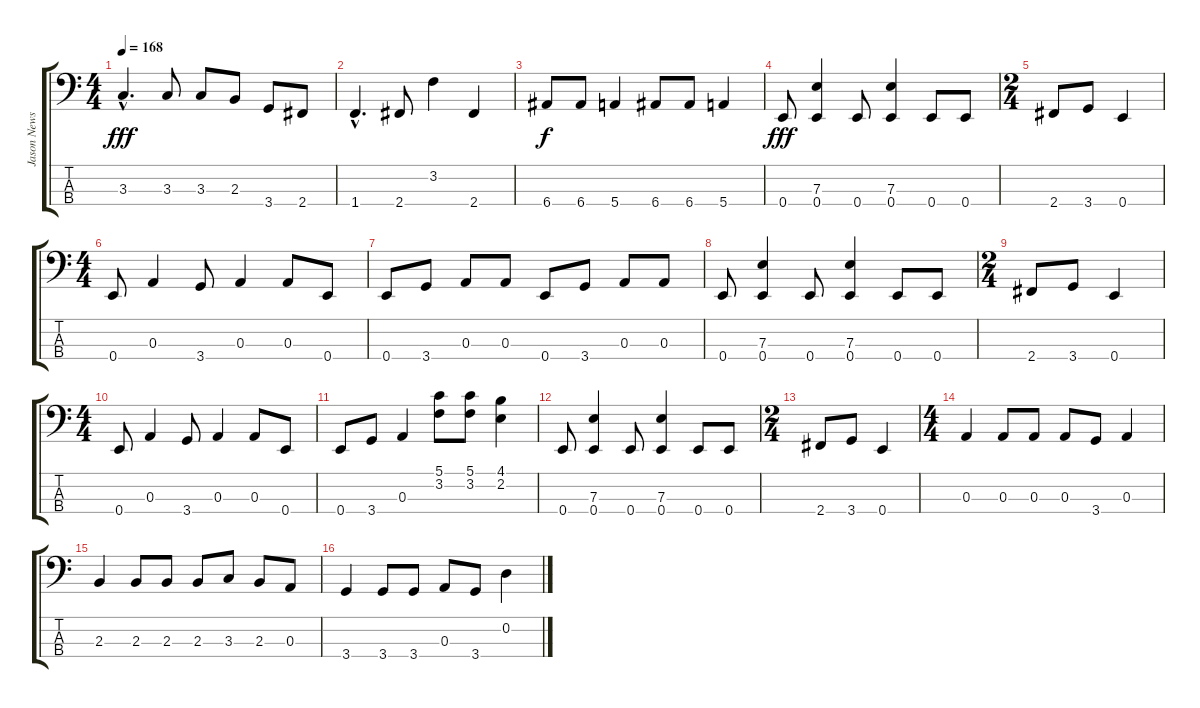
\track ("Jason Newsted/Cliff Burton Bass" "Jason News") {instrument electricbasspick}
\staff {score tabs}
\tuning (G2 D2 A1 E1) {hide}
\ts (4 4)
\tempo 168
\clef f4
\ks c
3.3{hac}.4{d dy fff} 3.3.8 3.3.8 2.3.8 3.4.8 2.4.8 |
1.4{hac}.4{d} 2.4.8 3.2.4 2.4.4 |
6.4.8{dy f} 6.4.8 5.4.4 6.4.8 6.4.8 5.4.4 |
0.4.8{dy fff} (7.3 0.4).4 0.4.8 (7.3 0.4).4 0.4.8 0.4.8 |
\ts (2 4)
2.4.8 3.4.8 0.4.4 |
\ts (4 4)
0.4.8 0.3.4 3.4.8 0.3.4 0.3.8 0.4.8 |
0.4.8 3.4.8 0.3.8 0.3.8 0.4.8 3.4.8 0.3.8 0.3.8 |
0.4.8 (7.3 0.4).4 0.4.8 (7.3 0.4).4 0.4.8 0.4.8 |
\ts (2 4)
2.4.8 3.4.8 0.4.4 |
\ts (4 4)
0.4.8 0.3.4 3.4.8 0.3.4 0.3.8 0.4.8 |
0.4.8 3.4.8 0.3.4 (5.1 3.2).8 (5.1 3.2).8 (4.1 2.2).4 |
0.4.8 (7.3 0.4).4 0.4.8 (7.3 0.4).4 0.4.8 0.4.8 |
\ts (2 4)
2.4.8 3.4.8 0.4.4 |
\ts (4 4)
0.3.4 0.3.8 0.3.8 0.3.8 3.4.8 0.3.4 |
2.3.4 2.3.8 2.3.8 2.3.8 3.3.8 2.3.8 0.3.8 |
3.4.4 3.4.8 3.4.8 0.3.8 3.4.8 0.2.4
